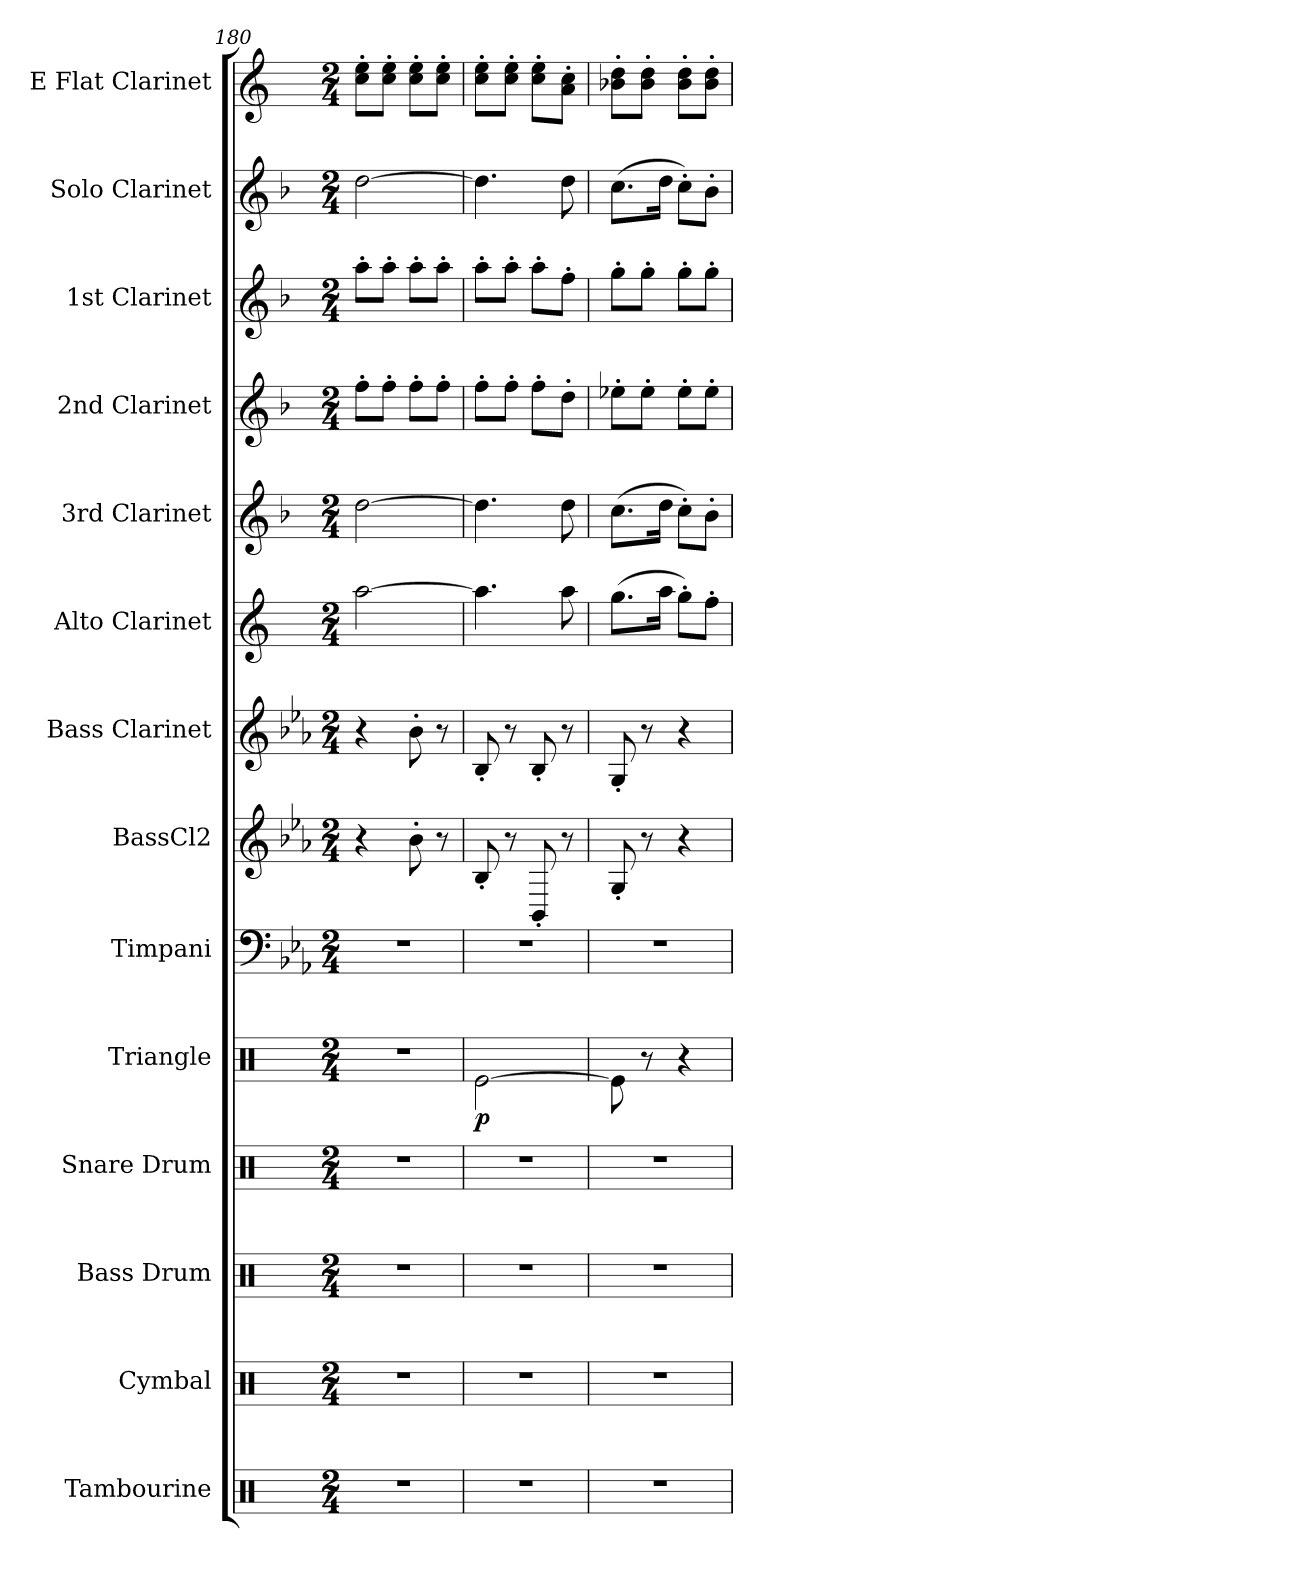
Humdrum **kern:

**kern	**kern	**kern	**kern	**kern	**dynam	**kern	**kern	**kern	**kern	**kern	**kern	**kern	**kern	**kern
*part14	*part13	*part12	*part11	*part10	*part10	*part9	*part8	*part7	*part6	*part5	*part4	*part3	*part2	*part1
*staff14	*staff13	*staff12	*staff11	*staff10	*staff10	*staff9	*staff8	*staff7	*staff6	*staff5	*staff4	*staff3	*staff2	*staff1
*I"Tambourine	*I"Cymbal	*I"Bass Drum	*I"Snare Drum	*I"Triangle	*	*I"Timpani	*I"BassCl2	*I"Bass Clarinet	*I"Alto Clarinet	*I"3rd Clarinet	*I"2nd Clarinet	*I"1st Clarinet	*I"Solo Clarinet	*I"E Flat Clarinet
*I'Tamb.	*I'Cym.	*I'B. Dr.	*I'Sn. Dr.	*I'Trgl.	*	*I'Timp.	*I'B. Cl2	*I'B. Cl.	*I'A. Cl.	*I'3rdCl.	*I'2nd Cl.	*I'1stCl.	*I'SoloCl.	*
*clefX	*clefX	*clefX	*clefX	*clefX	*	*clefF4	*clefG2	*clefG2	*clefG2	*clefG2	*clefG2	*clefG2	*clefG2	*clefG2
*	*	*	*	*	*	*	*ITrd8c14	*ITrd8c14	*ITrd5c9	*ITrd1c2	*ITrd1c2	*ITrd1c2	*ITrd1c2	*ITrd-2c-3
*k[]	*k[]	*k[]	*k[]	*k[]	*	*k[b-e-a-]	*k[b-e-a-]	*k[b-e-a-]	*k[b-e-a-]	*k[b-e-a-]	*k[b-e-a-]	*k[b-e-a-]	*k[b-e-a-]	*k[b-e-a-]
*M2/4	*M2/4	*M2/4	*M2/4	*M2/4	*	*M2/4	*M2/4	*M2/4	*M2/4	*M2/4	*M2/4	*M2/4	*M2/4	*M2/4
=180	=180	=180	=180	=180	=180	=180	=180	=180	=180	=180	=180	=180	=180	=180
2r	2r	2r	2r	2r	.	2r	4r	4r	[2cc\	[2cc\	8ee-'\L	8gg'\L	[2cc\	8ee-\' 8gg\'L
.	.	.	.	.	.	.	.	.	.	.	8ee-'\J	8gg'\J	.	8ee-\' 8gg\'J
.	.	.	.	.	.	.	8B-'\	8B-'\	.	.	8ee-'\L	8gg'\L	.	8ee-\' 8gg\'L
.	.	.	.	.	.	.	8r	8r	.	.	8ee-'\J	8gg'\J	.	8ee-\' 8gg\'J
=181	=181	=181	=181	=181	=181	=181	=181	=181	=181	=181	=181	=181	=181	=181
!	!	!	!	!	!LO:DY:b	!	!	!	!	!	!	!	!	!
2r	2r	2r	2r	[2Re\	p	2r	8BB-'/	8BB-'/	4.cc\]	4.cc\]	8ee-'\L	8gg'\L	4.cc\]	8ee-\' 8gg\'L
.	.	.	.	.	.	.	8r	8r	.	.	8ee-'\J	8gg'\J	.	8ee-\' 8gg\'J
.	.	.	.	.	.	.	8BBB-'/	8BB-'/	.	.	8ee-'\L	8gg'\L	.	8ee-\' 8gg\'L
.	.	.	.	.	.	.	8r	8r	8cc\	8cc\	8cc'\J	8ee-'\J	8cc\	8cc\' 8ee-\'J
=182	=182	=182	=182	=182	=182	=182	=182	=182	=182	=182	=182	=182	=182	=182
2r	2r	2r	2r	8Re\]	.	2r	8GG'/	8GG'/	(8.b-\L	(8.b-\L	8dd-X'\L	8ff'\L	(8.b-\L	8dd-X\' 8ff\'L
.	.	.	.	8r	.	.	8r	8r	.	.	8dd-'\J	8ff'\J	.	8dd-\' 8ff\'J
.	.	.	.	.	.	.	.	.	16cc\Jk	16cc\Jk	.	.	16cc\Jk	.
.	.	.	.	4r	.	.	4r	4r	8b-'\L)	8b-'\L)	8dd-'\L	8ff'\L	8b-'\L)	8dd-\' 8ff\'L
.	.	.	.	.	.	.	.	.	8a-'\J	8a-'\J	8dd-'\J	8ff'\J	8a-'\J	8dd-\' 8ff\'J
=	=	=	=	=	=	=	=	=	=	=	=	=	=	=
*-	*-	*-	*-	*-	*-	*-	*-	*-	*-	*-	*-	*-	*-	*-
